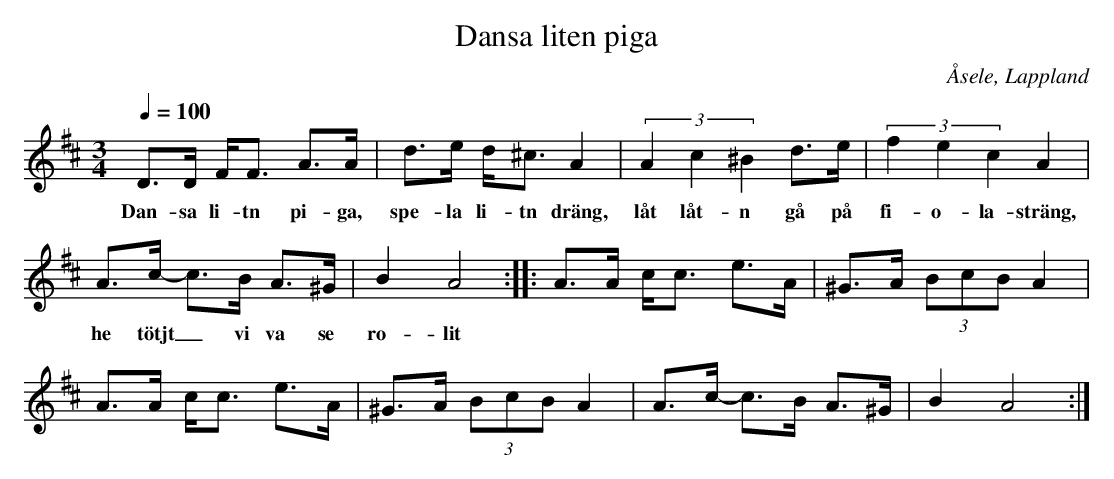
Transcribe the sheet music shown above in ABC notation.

X:1
T:Dansa liten piga
O:Åsele, Lappland
Q:1/4=100
M:3/4
L:1/8
K:D
D>D F<F A>A | d>e d<^c A2 | (3A2c2^B2 d>e | (3f2e2c2 A2 |
w:Dan-sa li-tn pi-ga, spe-la li-tn dräng, låt låt-n gå på fi-o-la-sträng,
A>c- c>B A>^G | B2 A4 :: A>A c<c e>A | ^G>A (3BcB A2 |
w:he tötjt_ vi va se ro-lit
A>A c<c e>A | ^G>A (3BcB A2 | A>c- c>B A>^G | B2 A4 :|
